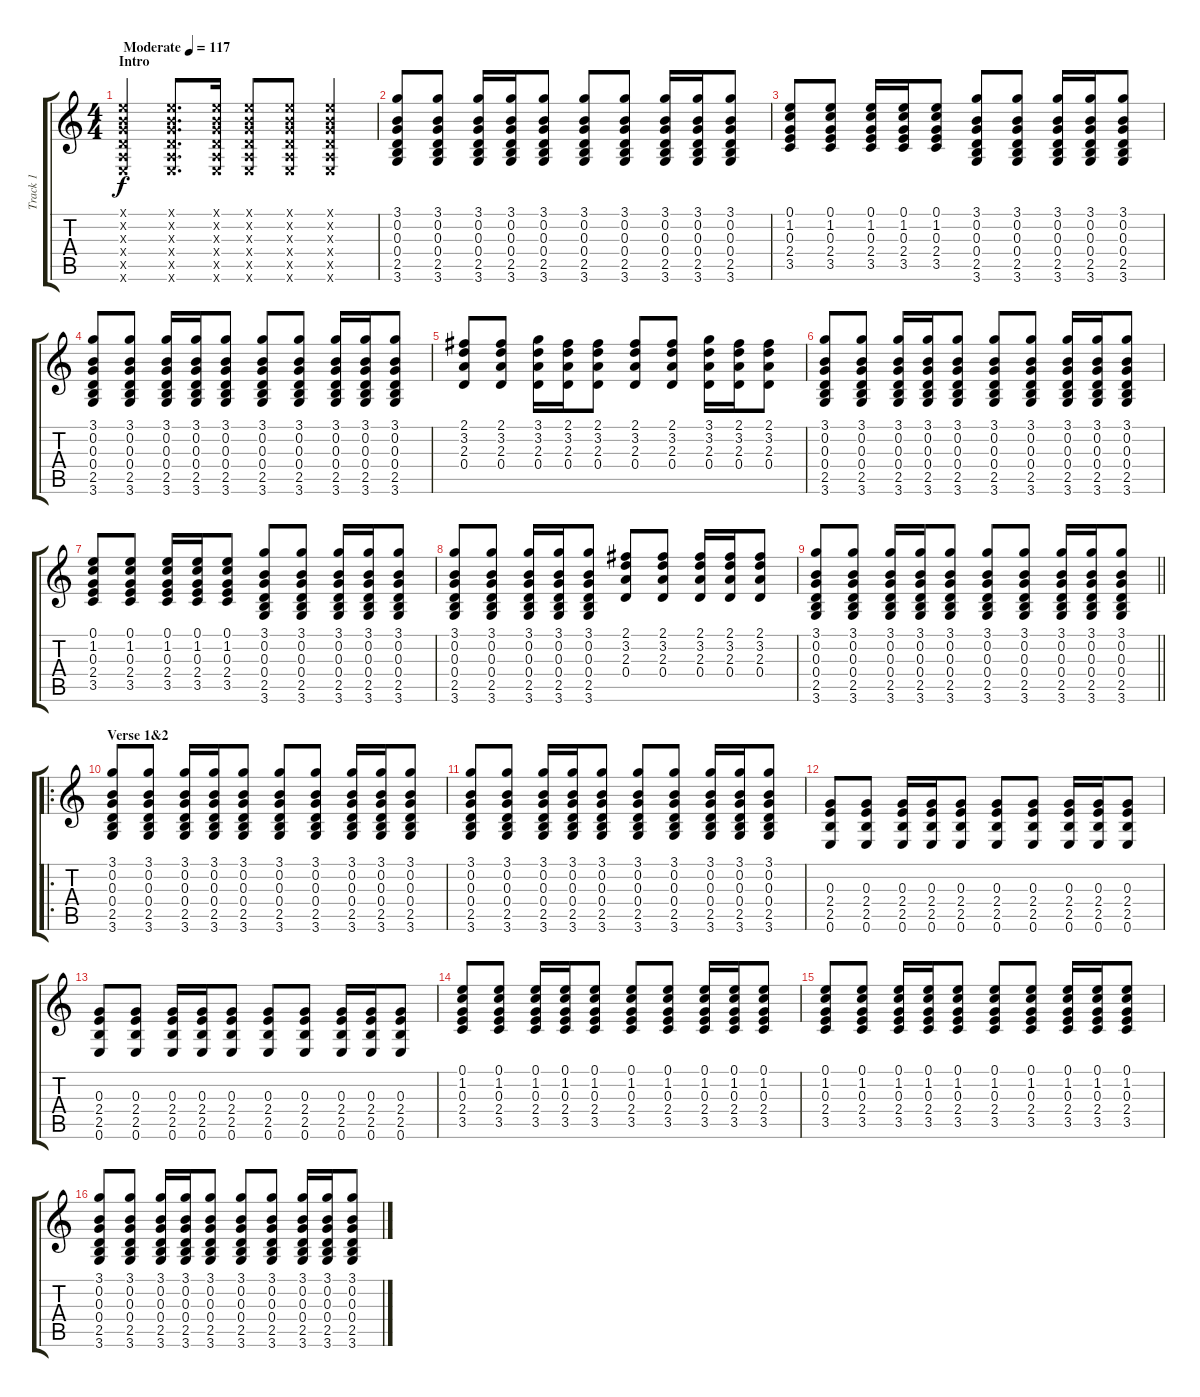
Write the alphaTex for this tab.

\track ("Track 1" "Track 1") {instrument acousticguitarsteel}
\staff {score tabs}
\tuning (E4 B3 G3 D3 A2 E2) {hide}
\ts (4 4)
\section ("" "Intro")
\tempo (117 "Moderate")
\clef g2
\ks c
(0.1{x} 0.2{x} 0.3{x} 0.4{x} 0.5{x} 0.6{x}).4{dy f instrument acousticguitarsteel} (0.1{x} 0.2{x} 0.3{x} 0.4{x} 0.5{x} 0.6{x}).8{d} (0.1{x} 0.2{x} 0.3{x} 0.4{x} 0.5{x} 0.6{x}).16 (0.1{x} 0.2{x} 0.3{x} 0.4{x} 0.5{x} 0.6{x}).8 (0.1{x} 0.2{x} 0.3{x} 0.4{x} 0.5{x} 0.6{x}).8 (0.1{x} 0.2{x} 0.3{x} 0.4{x} 0.5{x} 0.6{x}).4 |
(3.1 0.2 0.3 0.4 2.5 3.6).8 (3.1 0.2 0.3 0.4 2.5 3.6).8 (3.1 0.2 0.3 0.4 2.5 3.6).16 (3.1 0.2 0.3 0.4 2.5 3.6).16 (3.1 0.2 0.3 0.4 2.5 3.6).8 (3.1 0.2 0.3 0.4 2.5 3.6).8 (3.1 0.2 0.3 0.4 2.5 3.6).8 (3.1 0.2 0.3 0.4 2.5 3.6).16 (3.1 0.2 0.3 0.4 2.5 3.6).16 (3.1 0.2 0.3 0.4 2.5 3.6).8 |
(0.1 1.2 0.3 2.4 3.5).8 (0.1 1.2 0.3 2.4 3.5).8 (0.1 1.2 0.3 2.4 3.5).16 (0.1 1.2 0.3 2.4 3.5).16 (0.1 1.2 0.3 2.4 3.5).8 (3.1 0.2 0.3 0.4 2.5 3.6).8 (3.1 0.2 0.3 0.4 2.5 3.6).8 (3.1 0.2 0.3 0.4 2.5 3.6).16 (3.1 0.2 0.3 0.4 2.5 3.6).16 (3.1 0.2 0.3 0.4 2.5 3.6).8 |
(3.1 0.2 0.3 0.4 2.5 3.6).8 (3.1 0.2 0.3 0.4 2.5 3.6).8 (3.1 0.2 0.3 0.4 2.5 3.6).16 (3.1 0.2 0.3 0.4 2.5 3.6).16 (3.1 0.2 0.3 0.4 2.5 3.6).8 (3.1 0.2 0.3 0.4 2.5 3.6).8 (3.1 0.2 0.3 0.4 2.5 3.6).8 (3.1 0.2 0.3 0.4 2.5 3.6).16 (3.1 0.2 0.3 0.4 2.5 3.6).16 (3.1 0.2 0.3 0.4 2.5 3.6).8 |
(2.1 3.2 2.3 0.4).8 (2.1 3.2 2.3 0.4).8 (3.1 3.2 2.3 0.4).16 (2.1 3.2 2.3 0.4).16 (2.1 3.2 2.3 0.4).8 (2.1 3.2 2.3 0.4).8 (2.1 3.2 2.3 0.4).8 (3.1 3.2 2.3 0.4).16 (2.1 3.2 2.3 0.4).16 (2.1 3.2 2.3 0.4).8 |
(3.1 0.2 0.3 0.4 2.5 3.6).8 (3.1 0.2 0.3 0.4 2.5 3.6).8 (3.1 0.2 0.3 0.4 2.5 3.6).16 (3.1 0.2 0.3 0.4 2.5 3.6).16 (3.1 0.2 0.3 0.4 2.5 3.6).8 (3.1 0.2 0.3 0.4 2.5 3.6).8 (3.1 0.2 0.3 0.4 2.5 3.6).8 (3.1 0.2 0.3 0.4 2.5 3.6).16 (3.1 0.2 0.3 0.4 2.5 3.6).16 (3.1 0.2 0.3 0.4 2.5 3.6).8 |
(0.1 1.2 0.3 2.4 3.5).8 (0.1 1.2 0.3 2.4 3.5).8 (0.1 1.2 0.3 2.4 3.5).16 (0.1 1.2 0.3 2.4 3.5).16 (0.1 1.2 0.3 2.4 3.5).8 (3.1 0.2 0.3 0.4 2.5 3.6).8 (3.1 0.2 0.3 0.4 2.5 3.6).8 (3.1 0.2 0.3 0.4 2.5 3.6).16 (3.1 0.2 0.3 0.4 2.5 3.6).16 (3.1 0.2 0.3 0.4 2.5 3.6).8 |
(3.1 0.2 0.3 0.4 2.5 3.6).8 (3.1 0.2 0.3 0.4 2.5 3.6).8 (3.1 0.2 0.3 0.4 2.5 3.6).16 (3.1 0.2 0.3 0.4 2.5 3.6).16 (3.1 0.2 0.3 0.4 2.5 3.6).8 (2.1 3.2 2.3 0.4).8 (2.1 3.2 2.3 0.4).8 (2.1 3.2 2.3 0.4).16 (2.1 3.2 2.3 0.4).16 (2.1 3.2 2.3 0.4).8 |
\barLineRight lightlight
(3.1 0.2 0.3 0.4 2.5 3.6).8 (3.1 0.2 0.3 0.4 2.5 3.6).8 (3.1 0.2 0.3 0.4 2.5 3.6).16 (3.1 0.2 0.3 0.4 2.5 3.6).16 (3.1 0.2 0.3 0.4 2.5 3.6).8 (3.1 0.2 0.3 0.4 2.5 3.6).8 (3.1 0.2 0.3 0.4 2.5 3.6).8 (3.1 0.2 0.3 0.4 2.5 3.6).16 (3.1 0.2 0.3 0.4 2.5 3.6).16 (3.1 0.2 0.3 0.4 2.5 3.6).8 |
\ro
\section ("" "Verse 1&2")
(3.1 0.2 0.3 0.4 2.5 3.6).8 (3.1 0.2 0.3 0.4 2.5 3.6).8 (3.1 0.2 0.3 0.4 2.5 3.6).16 (3.1 0.2 0.3 0.4 2.5 3.6).16 (3.1 0.2 0.3 0.4 2.5 3.6).8 (3.1 0.2 0.3 0.4 2.5 3.6).8 (3.1 0.2 0.3 0.4 2.5 3.6).8 (3.1 0.2 0.3 0.4 2.5 3.6).16 (3.1 0.2 0.3 0.4 2.5 3.6).16 (3.1 0.2 0.3 0.4 2.5 3.6).8 |
(3.1 0.2 0.3 0.4 2.5 3.6).8 (3.1 0.2 0.3 0.4 2.5 3.6).8 (3.1 0.2 0.3 0.4 2.5 3.6).16 (3.1 0.2 0.3 0.4 2.5 3.6).16 (3.1 0.2 0.3 0.4 2.5 3.6).8 (3.1 0.2 0.3 0.4 2.5 3.6).8 (3.1 0.2 0.3 0.4 2.5 3.6).8 (3.1 0.2 0.3 0.4 2.5 3.6).16 (3.1 0.2 0.3 0.4 2.5 3.6).16 (3.1 0.2 0.3 0.4 2.5 3.6).8 |
(0.3 2.4 2.5 0.6).8 (0.3 2.4 2.5 0.6).8 (0.3 2.4 2.5 0.6).16 (0.3 2.4 2.5 0.6).16 (0.3 2.4 2.5 0.6).8 (0.3 2.4 2.5 0.6).8 (0.3 2.4 2.5 0.6).8 (0.3 2.4 2.5 0.6).16 (0.3 2.4 2.5 0.6).16 (0.3 2.4 2.5 0.6).8 |
(0.3 2.4 2.5 0.6).8 (0.3 2.4 2.5 0.6).8 (0.3 2.4 2.5 0.6).16 (0.3 2.4 2.5 0.6).16 (0.3 2.4 2.5 0.6).8 (0.3 2.4 2.5 0.6).8 (0.3 2.4 2.5 0.6).8 (0.3 2.4 2.5 0.6).16 (0.3 2.4 2.5 0.6).16 (0.3 2.4 2.5 0.6).8 |
(0.1 1.2 0.3 2.4 3.5).8 (0.1 1.2 0.3 2.4 3.5).8 (0.1 1.2 0.3 2.4 3.5).16 (0.1 1.2 0.3 2.4 3.5).16 (0.1 1.2 0.3 2.4 3.5).8 (0.1 1.2 0.3 2.4 3.5).8 (0.1 1.2 0.3 2.4 3.5).8 (0.1 1.2 0.3 2.4 3.5).16 (0.1 1.2 0.3 2.4 3.5).16 (0.1 1.2 0.3 2.4 3.5).8 |
(0.1 1.2 0.3 2.4 3.5).8 (0.1 1.2 0.3 2.4 3.5).8 (0.1 1.2 0.3 2.4 3.5).16 (0.1 1.2 0.3 2.4 3.5).16 (0.1 1.2 0.3 2.4 3.5).8 (0.1 1.2 0.3 2.4 3.5).8 (0.1 1.2 0.3 2.4 3.5).8 (0.1 1.2 0.3 2.4 3.5).16 (0.1 1.2 0.3 2.4 3.5).16 (0.1 1.2 0.3 2.4 3.5).8 |
(3.1 0.2 0.3 0.4 2.5 3.6).8 (3.1 0.2 0.3 0.4 2.5 3.6).8 (3.1 0.2 0.3 0.4 2.5 3.6).16 (3.1 0.2 0.3 0.4 2.5 3.6).16 (3.1 0.2 0.3 0.4 2.5 3.6).8 (3.1 0.2 0.3 0.4 2.5 3.6).8 (3.1 0.2 0.3 0.4 2.5 3.6).8 (3.1 0.2 0.3 0.4 2.5 3.6).16 (3.1 0.2 0.3 0.4 2.5 3.6).16 (3.1 0.2 0.3 0.4 2.5 3.6).8
